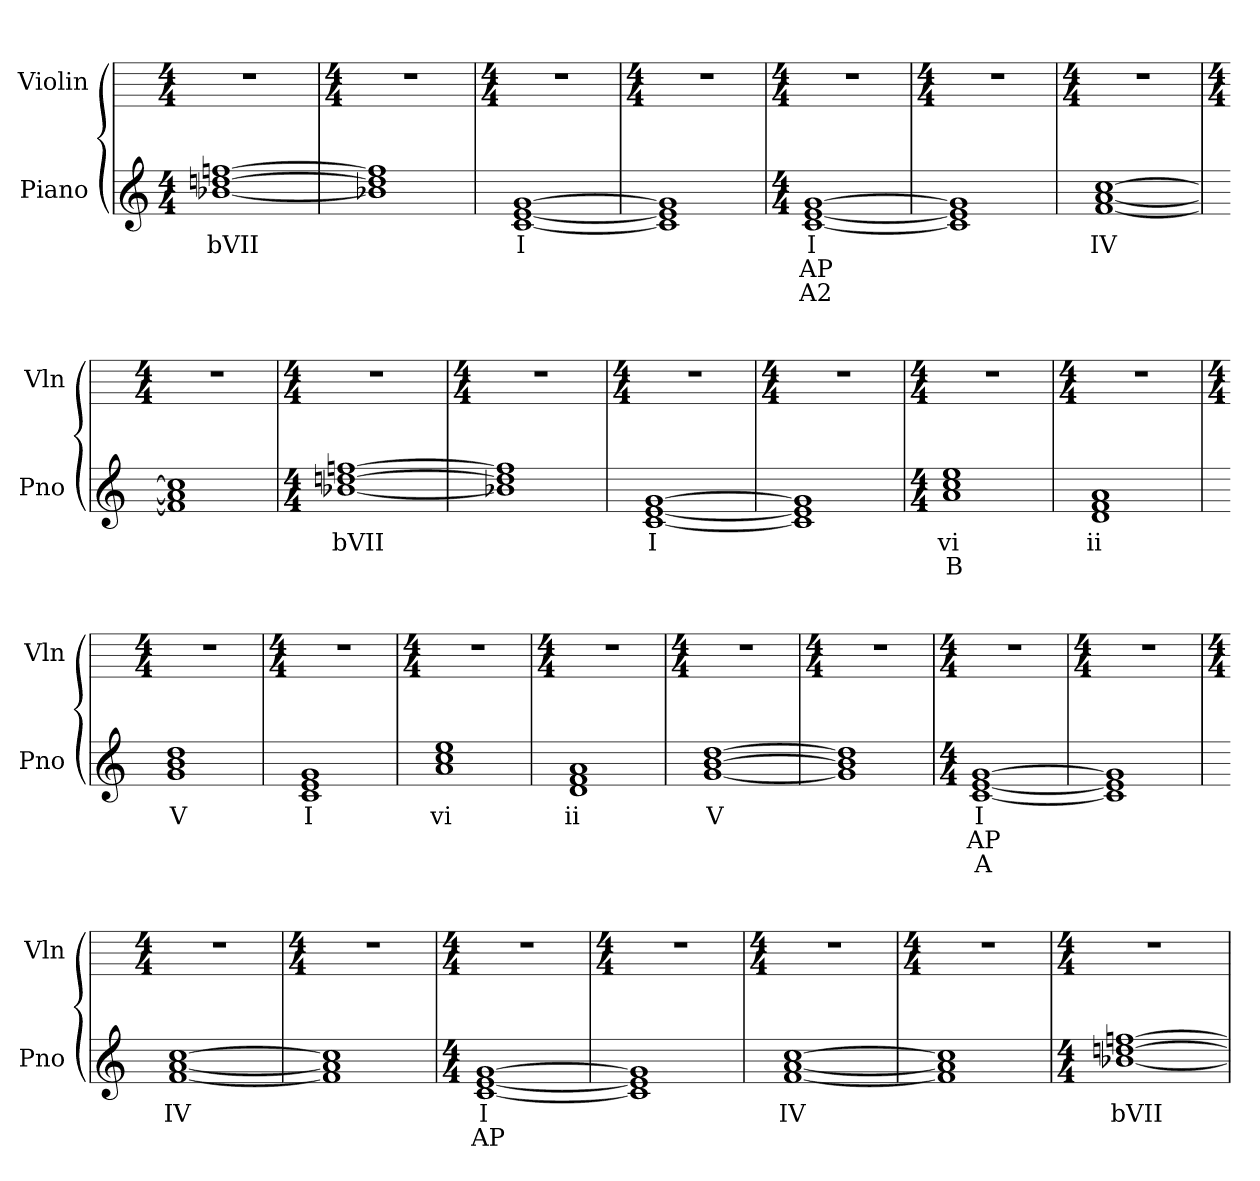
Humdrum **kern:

**kern	**text	**text	**text	**kern
*part2	*part2	*part2	*part2	*part1
*staff2	*staff2	*staff2	*staff2	*staff1
*I"Piano	*	*	*	*I"Violin
*I'Pno	*	*	*	*I'Vln
*k[]	*	*	*	*
*C:	*	*	*	*
*M4/4	*	*	*	*M4/4
=	=	=	=	=
[1b-X [1ddn [1ffn	bVII	.	.	1r
=	=	=	=	=
*k[]	*	*	*	*
*C:	*	*	*	*
*	*	*	*	*M4/4
1b-X] 1ddn] 1ffn]	.	.	.	1r
=	=	=	=	=
*k[]	*	*	*	*
*C:	*	*	*	*
*	*	*	*	*M4/4
[1c [1e [1g	I	.	.	1r
=	=	=	=	=
*k[]	*	*	*	*
*C:	*	*	*	*
*	*	*	*	*M4/4
1c] 1e] 1g]	.	.	.	1r
=	=	=	=	=
*k[]	*	*	*	*
*C:	*	*	*	*
*M4/4	*	*	*	*M4/4
[1c [1e [1g	I	AP	A2	1r
=	=	=	=	=
*k[]	*	*	*	*
*C:	*	*	*	*
*	*	*	*	*M4/4
1c] 1e] 1g]	.	.	.	1r
=	=	=	=	=
*k[]	*	*	*	*
*C:	*	*	*	*
*	*	*	*	*M4/4
[1f [1a [1cc	IV	.	.	1r
=	=	=	=	=
*k[]	*	*	*	*
*C:	*	*	*	*
*	*	*	*	*M4/4
1f] 1a] 1cc]	.	.	.	1r
=	=	=	=	=
*k[]	*	*	*	*
*C:	*	*	*	*
*M4/4	*	*	*	*M4/4
[1b-X [1ddn [1ffn	bVII	.	.	1r
=	=	=	=	=
*k[]	*	*	*	*
*C:	*	*	*	*
*	*	*	*	*M4/4
1b-X] 1ddn] 1ffn]	.	.	.	1r
=	=	=	=	=
*k[]	*	*	*	*
*C:	*	*	*	*
*	*	*	*	*M4/4
[1c [1e [1g	I	.	.	1r
=	=	=	=	=
*k[]	*	*	*	*
*C:	*	*	*	*
*	*	*	*	*M4/4
1c] 1e] 1g]	.	.	.	1r
=	=	=	=	=
*k[]	*	*	*	*
*C:	*	*	*	*
*M4/4	*	*	*	*M4/4
1a 1cc 1ee	vi	B	.	1r
=	=	=	=	=
*k[]	*	*	*	*
*C:	*	*	*	*
*	*	*	*	*M4/4
1d 1f 1a	ii	.	.	1r
=	=	=	=	=
*k[]	*	*	*	*
*C:	*	*	*	*
*	*	*	*	*M4/4
1g 1b 1dd	V	.	.	1r
=	=	=	=	=
*k[]	*	*	*	*
*C:	*	*	*	*
*	*	*	*	*M4/4
1c 1e 1g	I	.	.	1r
=	=	=	=	=
*k[]	*	*	*	*
*C:	*	*	*	*
*	*	*	*	*M4/4
1a 1cc 1ee	vi	.	.	1r
=	=	=	=	=
*k[]	*	*	*	*
*C:	*	*	*	*
*	*	*	*	*M4/4
1d 1f 1a	ii	.	.	1r
=	=	=	=	=
*k[]	*	*	*	*
*C:	*	*	*	*
*	*	*	*	*M4/4
[1g [1b [1dd	V	.	.	1r
=	=	=	=	=
*k[]	*	*	*	*
*C:	*	*	*	*
*	*	*	*	*M4/4
1g] 1b] 1dd]	.	.	.	1r
=	=	=	=	=
*k[]	*	*	*	*
*C:	*	*	*	*
*M4/4	*	*	*	*M4/4
[1c [1e [1g	I	AP	A	1r
=	=	=	=	=
*k[]	*	*	*	*
*C:	*	*	*	*
*	*	*	*	*M4/4
1c] 1e] 1g]	.	.	.	1r
=	=	=	=	=
*k[]	*	*	*	*
*C:	*	*	*	*
*	*	*	*	*M4/4
[1f [1a [1cc	IV	.	.	1r
=	=	=	=	=
*k[]	*	*	*	*
*C:	*	*	*	*
*	*	*	*	*M4/4
1f] 1a] 1cc]	.	.	.	1r
=	=	=	=	=
*k[]	*	*	*	*
*C:	*	*	*	*
*M4/4	*	*	*	*M4/4
[1c [1e [1g	I	AP	.	1r
=	=	=	=	=
*k[]	*	*	*	*
*C:	*	*	*	*
*	*	*	*	*M4/4
1c] 1e] 1g]	.	.	.	1r
=	=	=	=	=
*k[]	*	*	*	*
*C:	*	*	*	*
*	*	*	*	*M4/4
[1f [1a [1cc	IV	.	.	1r
=	=	=	=	=
*k[]	*	*	*	*
*C:	*	*	*	*
*	*	*	*	*M4/4
1f] 1a] 1cc]	.	.	.	1r
=	=	=	=	=
*k[]	*	*	*	*
*C:	*	*	*	*
*M4/4	*	*	*	*M4/4
[1b-X [1ddn [1ffn	bVII	.	.	1r
=	=	=	=	=
*-	*-	*-	*-	*-
